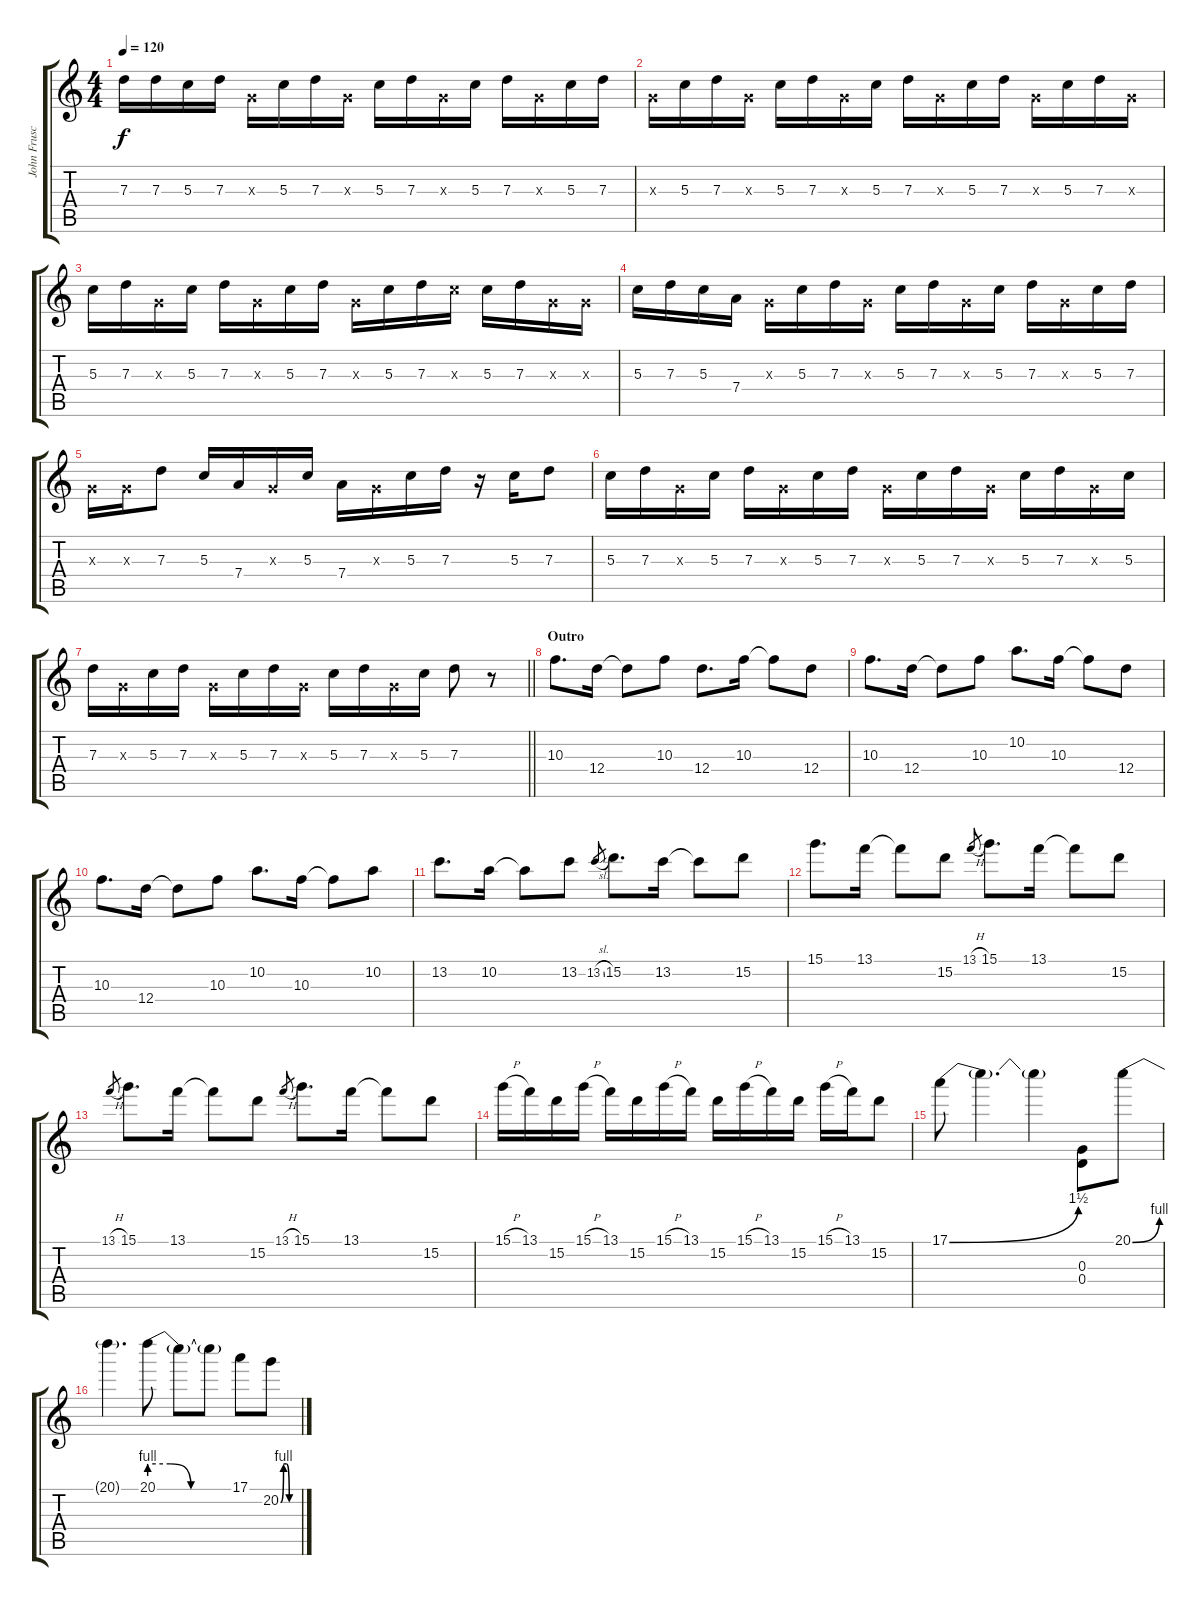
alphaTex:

\track ("John Frusciante | Gtr. 3" "John Frusc") {instrument electricguitarclean}
\staff {score tabs}
\tuning (E4 B3 G3 D3 A2 E2) {hide}
\ts (4 4)
\tempo 120
\clef g2
\ks c
7.3.16{dy f} 7.3.16 5.3.16 7.3.16 0.3{x}.16 5.3.16 7.3.16 0.3{x}.16 5.3.16 7.3.16 0.3{x}.16 5.3.16 7.3.16 0.3{x}.16 5.3.16 7.3.16 |
0.3{x}.16 5.3.16 7.3.16 0.3{x}.16 5.3.16 7.3.16 0.3{x}.16 5.3.16 7.3.16 0.3{x}.16 5.3.16 7.3.16 0.3{x}.16 5.3.16 7.3.16 0.3{x}.16 |
5.3.16 7.3.16 0.3{x}.16 5.3.16 7.3.16 0.3{x}.16 5.3.16 7.3.16 0.3{x}.16 5.3.16 7.3.16 5.3{x}.16 5.3.16 7.3.16 0.3{x}.16 0.3{x}.16 |
5.3.16 7.3.16 5.3.16 7.4.16 0.3{x}.16 5.3.16 7.3.16 0.3{x}.16 5.3.16 7.3.16 0.3{x}.16 5.3.16 7.3.16 0.3{x}.16 5.3.16 7.3.16 |
0.3{x}.16 0.3{x}.16 7.3.8 5.3.16 7.4.16 0.3{x}.16 5.3.16 7.4.16 0.3{x}.16 5.3.16 7.3.16 r.16 5.3.16 7.3.8 |
5.3.16 7.3.16 0.3{x}.16 5.3.16 7.3.16 0.3{x}.16 5.3.16 7.3.16 0.3{x}.16 5.3.16 7.3.16 0.3{x}.16 5.3.16 7.3.16 0.3{x}.16 5.3.16 |
\barLineRight lightlight
7.3.16 0.3{x}.16 5.3.16 7.3.16 0.3{x}.16 5.3.16 7.3.16 0.3{x}.16 5.3.16 7.3.16 0.3{x}.16 5.3.16 7.3.8 r.8 |
\section ("" "Outro")
10.3.8{d volume 6 balance 16 instrument distortionguitar} 12.4.16 12.4{t}.8 10.3.8 12.4.8{d} 10.3.16 10.3{t}.8 12.4.8 |
10.3.8{d} 12.4.16 12.4{t}.8 10.3.8 10.2.8{d} 10.3.16 10.3{t}.8 12.4.8 |
10.3.8{d} 12.4.16 12.4{t}.8 10.3.8 10.2.8{d} 10.3.16 10.3{t}.8 10.2.8 |
13.2.8{d} 10.2.16 10.2{t}.8 13.2.8 13.2{sl}.8{gr} 15.2.8{d} 13.2.16 13.2{t}.8 15.2.8 |
15.1.8{d} 13.1.16 13.1{t}.8 15.2.8 13.1{h}.8{gr} 15.1.8{d} 13.1.16 13.1{t}.8 15.2.8 |
13.1{h}.8{gr} 15.1.8{d} 13.1.16 13.1{t}.8 15.2.8 13.1{h}.8{gr} 15.1.8{d} 13.1.16 13.1{t}.8 15.2.8 |
15.1{h}.16 13.1.16 15.2.16 15.1{h}.16 13.1.16 15.2.16 15.1{h}.16 13.1.16 15.2.16 15.1{h}.16 13.1.16 15.2.16 15.1{h}.16 13.1.16 15.2.8 |
17.1{be (bend 0 0 60 6)}.8 17.1{t}.4{d} 17.1{t}.4 (0.3 0.4).8 20.1{be (bend 0 0 60 4)}.8 |
20.1{t}.4{d} 20.1{be (custom 0 4 15 4 30 0 60 0)}.8 20.1{t}.8 20.1{t}.8 17.1.8 20.2{be (custom 0 0 10 4 20 4 30 0 60 0)}.8
